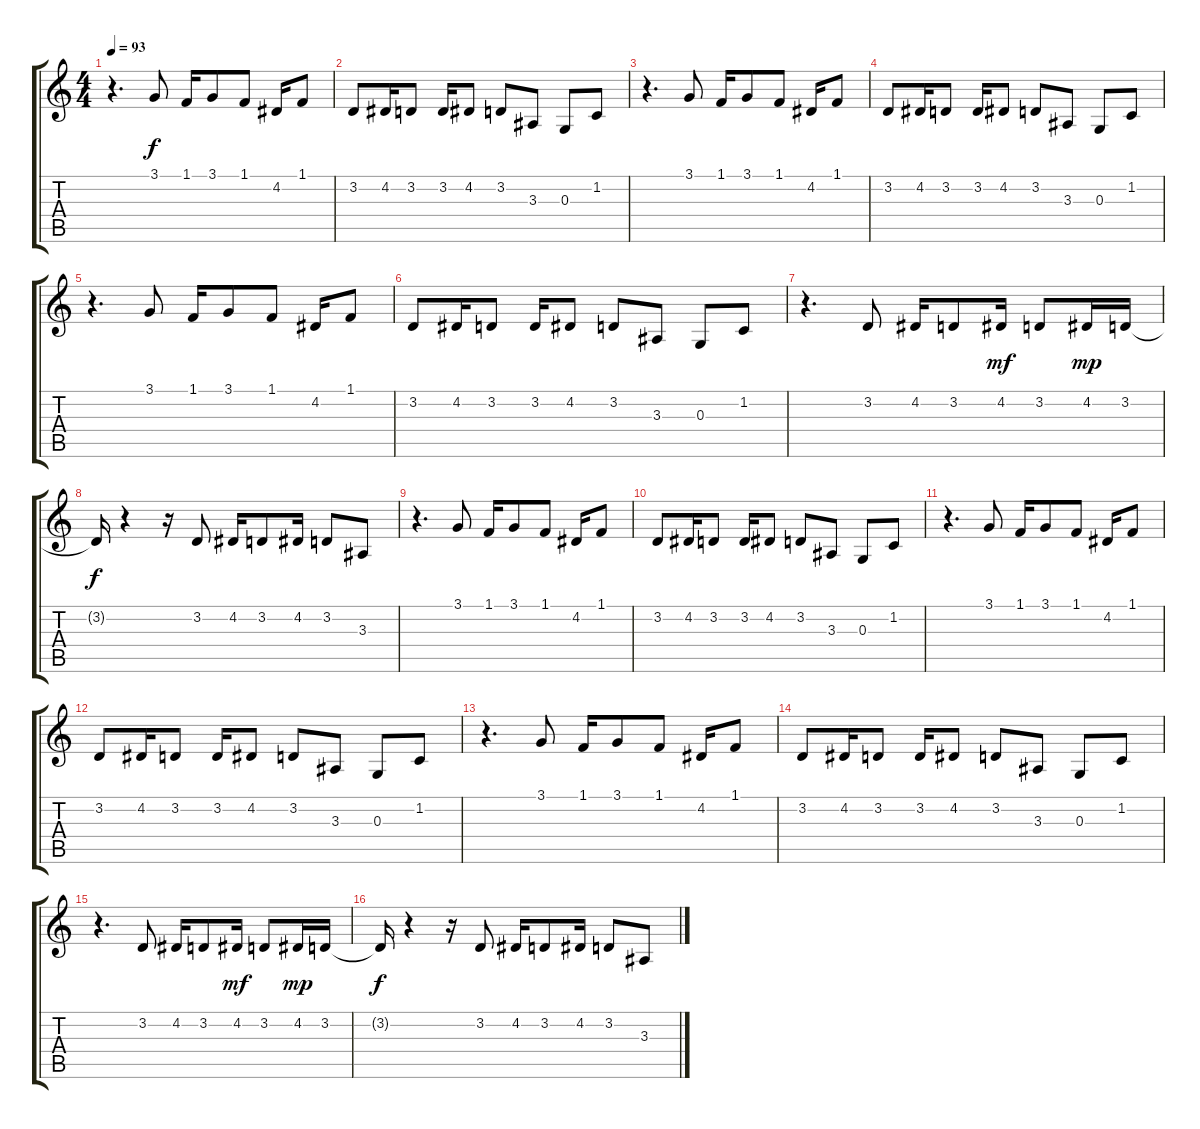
\track "" {instrument pad1newage}
\staff {score tabs}
\tuning (E4 B3 G3 D3 A2 E2) {hide}
\ts (4 4)
\tempo 93
\clef g2
\ks c
r.4{d dy f instrument pad1newage} 3.1.8 1.1.16 3.1.8 1.1.8 4.2.16 1.1.8 |
3.2.8 4.2.16 3.2.8 3.2.16 4.2.8 3.2.8 3.3.8 0.3.8 1.2.8 |
r.4{d} 3.1.8 1.1.16 3.1.8 1.1.8 4.2.16 1.1.8 |
3.2.8 4.2.16 3.2.8 3.2.16 4.2.8 3.2.8 3.3.8 0.3.8 1.2.8 |
r.4{d} 3.1.8 1.1.16 3.1.8 1.1.8 4.2.16 1.1.8 |
3.2.8 4.2.16 3.2.8 3.2.16 4.2.8 3.2.8 3.3.8 0.3.8 1.2.8 |
r.4{d} 3.2.8 4.2.16 3.2.8 4.2.16{dy mf} 3.2.8 4.2.16{dy mp} 3.2.16 |
3.2{t}.16{dy f} r.4 r.16 3.2.8 4.2.16 3.2.8 4.2.16 3.2.8 3.3.8 |
r.4{d} 3.1.8 1.1.16 3.1.8 1.1.8 4.2.16 1.1.8 |
3.2.8 4.2.16 3.2.8 3.2.16 4.2.8 3.2.8 3.3.8 0.3.8 1.2.8 |
r.4{d} 3.1.8 1.1.16 3.1.8 1.1.8 4.2.16 1.1.8 |
3.2.8 4.2.16 3.2.8 3.2.16 4.2.8 3.2.8 3.3.8 0.3.8 1.2.8 |
r.4{d} 3.1.8 1.1.16 3.1.8 1.1.8 4.2.16 1.1.8 |
3.2.8 4.2.16 3.2.8 3.2.16 4.2.8 3.2.8 3.3.8 0.3.8 1.2.8 |
r.4{d} 3.2.8 4.2.16 3.2.8 4.2.16{dy mf} 3.2.8 4.2.16{dy mp} 3.2.16 |
3.2{t}.16{dy f} r.4 r.16 3.2.8 4.2.16 3.2.8 4.2.16 3.2.8 3.3.8
